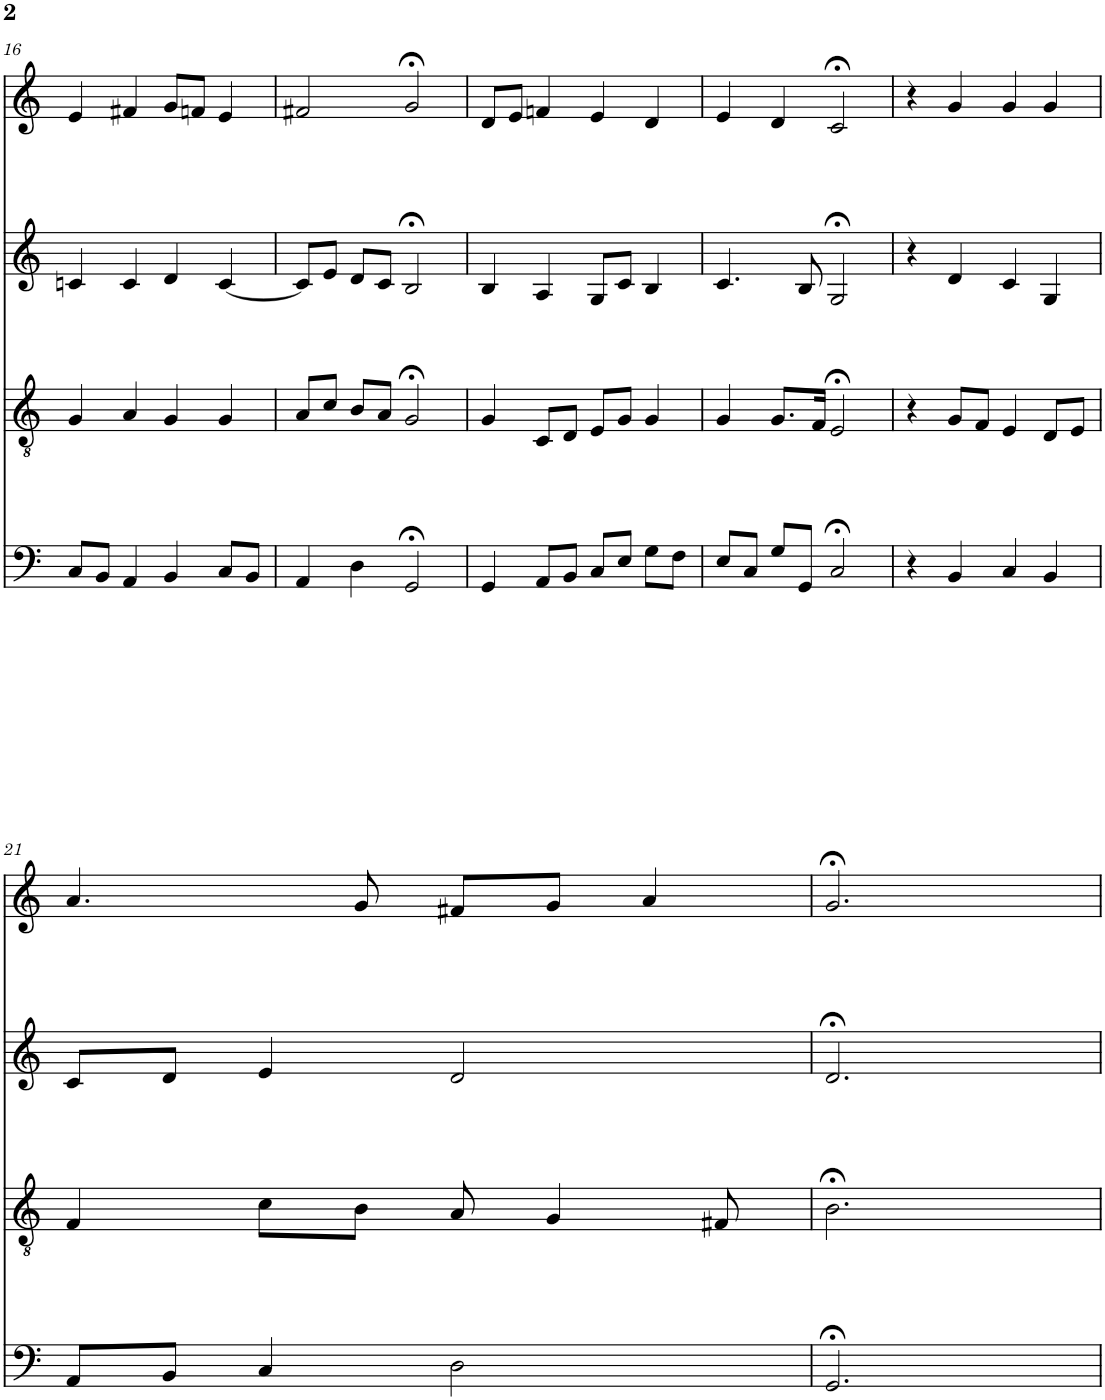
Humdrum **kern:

**kern	**kern	**kern	**kern
*part4	*part3	*part2	*part1
*staff4	*staff3	*staff2	*staff1
*I"bass	*I"tenor	*I"alto	*I"soprn
!!LO:PB:g=z
*clefF4	*clefGv2	*clefG2	*clefG2
*k[]	*k[]	*k[]	*k[]
*M4/4	*M4/4	*M4/4	*M4/4
=16	=16	=16	=16
8C/L	4G/	4cn/	4e/
8BB/J	.	.	.
4AA/	4A/	4c/	4f#X/
4BB/	4G/	4d/	8g/L
.	.	.	8fn/J
8C/L	4G/	[4c/	4e/
8BB/J	.	.	.
=17	=17	=17	=17
4AA/	8A/L	8c/L]	2f#X/
.	8c/J	8e/J	.
4D\	8B/L	8d/L	.
.	8A/J	8c/J	.
2GG;</	2G;</	2B;</	2g;</
=18	=18	=18	=18
4GG/	4G/	4B/	8d/L
.	.	.	8e/J
8AA/L	8C/L	4A/	4fn/
8BB/J	8D/J	.	.
8C/L	8E/L	8G/L	4e/
8E/J	8G/J	8c/J	.
8G\L	4G/	4B/	4d/
8F\J	.	.	.
=19	=19	=19	=19
8E/L	4G/	4.c/	4e/
8C/J	.	.	.
8G/L	8.G/L	.	4d/
8GG/J	.	8B/	.
.	16F/Jk	.	.
2C;</	2E;</	2G;</	2c;</
=20	=20	=20	=20
4r	4r	4r	4r
4BB/	8G/L	4d/	4g/
.	8F/J	.	.
4C/	4E/	4c/	4g/
4BB/	8D/L	4G/	4g/
.	8E/J	.	.
!!LO:LB:g=z
=21	=21	=21	=21
8AA/L	4F/	8c/L	4.a/
8BB/J	.	8d/J	.
4C/	8c\L	4e/	.
.	8B\J	.	8g/
2D\	8A/	2d/	8f#X/L
.	4G/	.	8g/J
.	.	.	4a/
.	8F#X/	.	.
=22	=22	=22	=22
2.GG;</	2.B;<\	2.d;</	2.g;</
=	=	=	=
*-	*-	*-	*-
